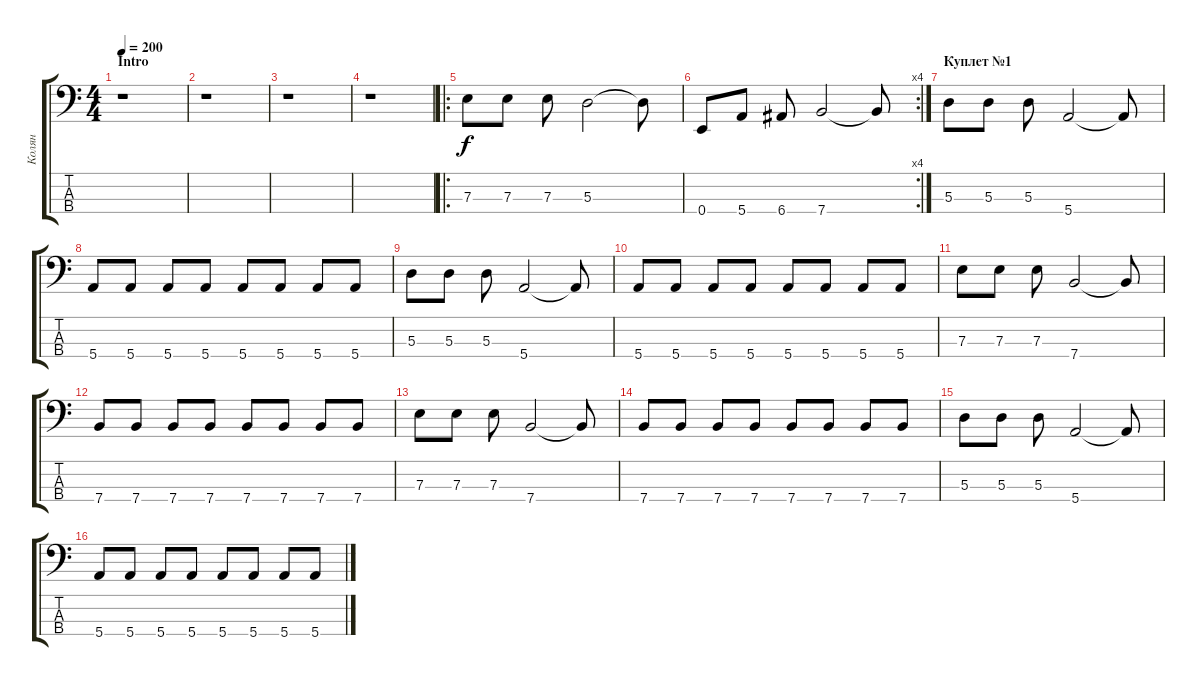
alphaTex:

\track ("Колян" "Колян") {instrument electricbasspick}
\staff {score tabs}
\tuning (G2 D2 A1 E1) {hide}
\ts (4 4)
\section ("" "Intro")
\tempo 200
\clef f4
\ks c
r.1{dy f instrument electricbasspick} |
r.1 |
r.1 |
r.1 |
\ro
7.3.8 7.3.8 7.3.8 5.3.2 5.3{t}.8 |
\rc 4
0.4.8 5.4.8 6.4.8 7.4.2 7.4{t}.8 |
\section ("" "Куплет №1")
5.3.8 5.3.8 5.3.8 5.4.2 5.4{t}.8 |
5.4.8 5.4.8 5.4.8 5.4.8 5.4.8 5.4.8 5.4.8 5.4.8 |
5.3.8 5.3.8 5.3.8 5.4.2 5.4{t}.8 |
5.4.8 5.4.8 5.4.8 5.4.8 5.4.8 5.4.8 5.4.8 5.4.8 |
7.3.8 7.3.8 7.3.8 7.4.2 7.4{t}.8 |
7.4.8 7.4.8 7.4.8 7.4.8 7.4.8 7.4.8 7.4.8 7.4.8 |
7.3.8 7.3.8 7.3.8 7.4.2 7.4{t}.8 |
7.4.8 7.4.8 7.4.8 7.4.8 7.4.8 7.4.8 7.4.8 7.4.8 |
5.3.8 5.3.8 5.3.8 5.4.2 5.4{t}.8 |
5.4.8 5.4.8 5.4.8 5.4.8 5.4.8 5.4.8 5.4.8 5.4.8
